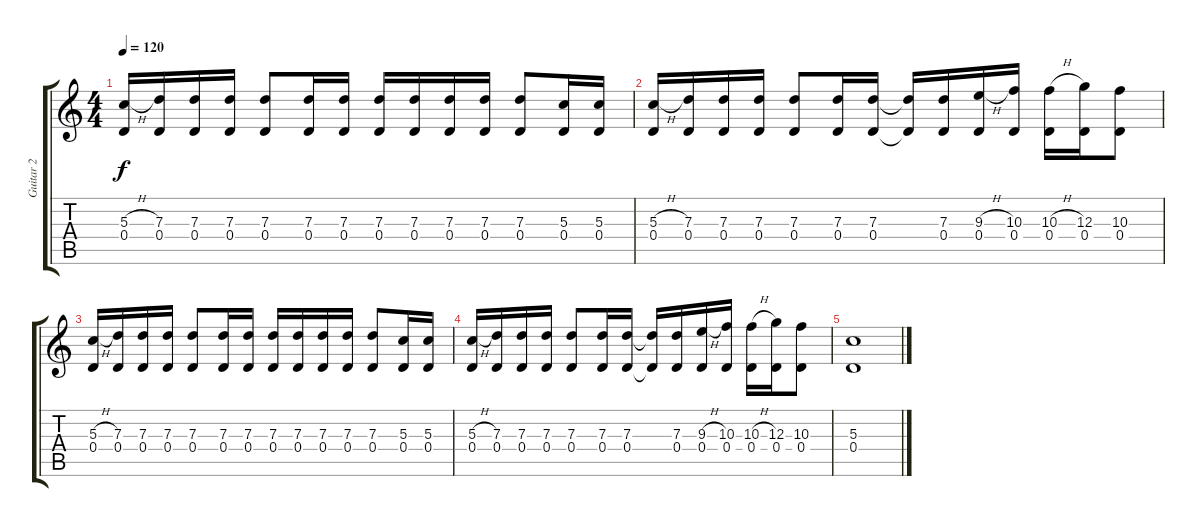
\track ("Guitar 2" "Guitar 2") {instrument overdrivenguitar}
\staff {score tabs}
\tuning (E4 B3 G3 D3 A2 E2) {hide}
\ts (4 4)
\tempo 120
\clef g2
\ks c
(5.3{h} 0.4).16{dy f} (7.3 0.4).16 (7.3 0.4).16 (7.3 0.4).16 (7.3 0.4).8 (7.3 0.4).16 (7.3 0.4).16 (7.3 0.4).16 (7.3 0.4).16 (7.3 0.4).16 (7.3 0.4).16 (7.3 0.4).8 (5.3 0.4).16 (5.3 0.4).16 |
(5.3{h} 0.4).16 (7.3 0.4).16 (7.3 0.4).16 (7.3 0.4).16 (7.3 0.4).8 (7.3 0.4).16 (7.3 0.4).16 (7.3{t} 0.4{t}).16 (7.3 0.4).16 (9.3{h} 0.4).16 (10.3 0.4).16 (10.3{h} 0.4).16 (12.3 0.4).16 (10.3 0.4).8 |
(5.3{h} 0.4).16 (7.3 0.4).16 (7.3 0.4).16 (7.3 0.4).16 (7.3 0.4).8 (7.3 0.4).16 (7.3 0.4).16 (7.3 0.4).16 (7.3 0.4).16 (7.3 0.4).16 (7.3 0.4).16 (7.3 0.4).8 (5.3 0.4).16 (5.3 0.4).16 |
(5.3{h} 0.4).16 (7.3 0.4).16 (7.3 0.4).16 (7.3 0.4).16 (7.3 0.4).8 (7.3 0.4).16 (7.3 0.4).16 (7.3{t} 0.4{t}).16 (7.3 0.4).16 (9.3{h} 0.4).16 (10.3 0.4).16 (10.3{h} 0.4).16 (12.3 0.4).16 (10.3 0.4).8 |
(5.3 0.4).1
